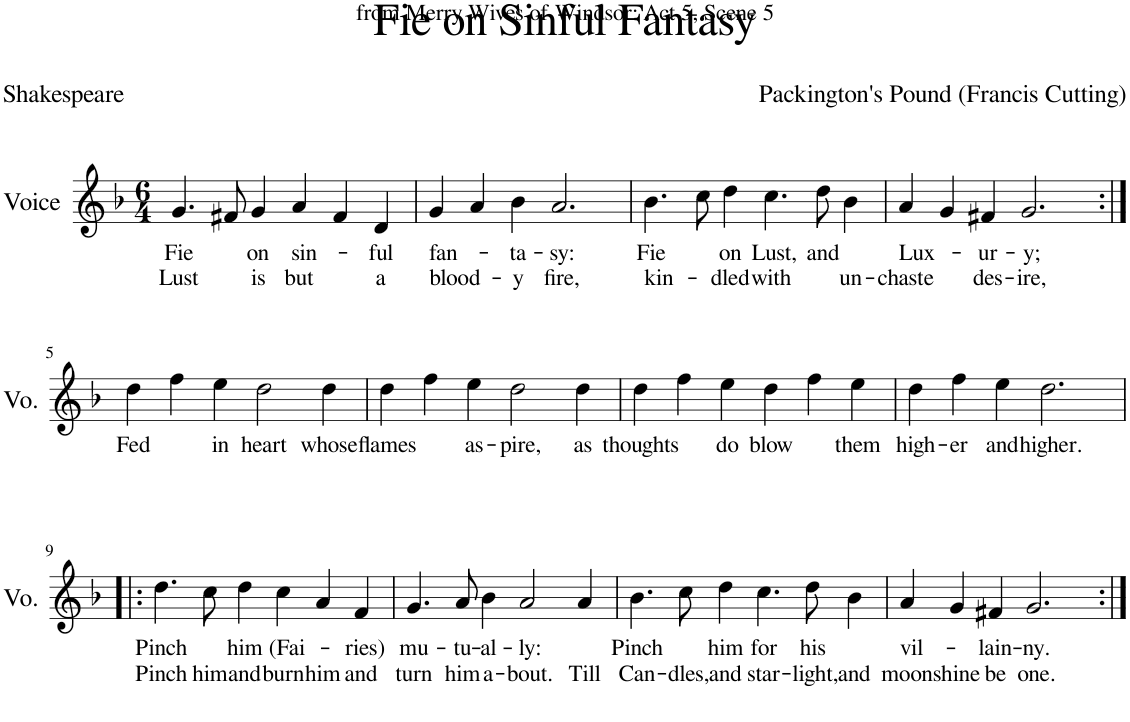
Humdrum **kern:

**kern	**text	**text
*part1	*part1	*part1
*staff1	*staff1	*staff1
*I"Voice	*	*
*I'Vo.	*	*
*clefG2	*	*
*k[b-]	*	*
*M6/4	*	*
=1	=1	=1
!	!LO:LY:b	!LO:LY:b
4.g/	Fie	Lust
8f#X/	.	.
!	!LO:LY:b	!LO:LY:b
4g/	on	is
!	!LO:LY:b	!LO:LY:b
4a/	sin-	but
4f#/	.	.
!	!LO:LY:b	!LO:LY:b
4d/	ful	a
=2	=2	=2
!	!LO:LY:b	!LO:LY:b
4g/	fan-	-blood-
4a/	.	.
!	!LO:LY:b	!LO:LY:b
4b-\	-ta-	-y
!	!LO:LY:b	!LO:LY:b
2.a/	-sy:	fire,
=3	=3	=3
!	!LO:LY:b	!LO:LY:b
4.b-\	Fie	-kin-
8cc\	.	.
!	!LO:LY:b	!LO:LY:b
4dd\	on	-dled
!	!LO:LY:b	!LO:LY:b
4.cc\	Lust,	with
!	!LO:LY:b	!
8dd\	and	.
!	!	!LO:LY:b
4b-\	.	un-
=4	=4	=4
!	!LO:LY:b	!LO:LY:b
4a/	-Lux-	-chaste
4g/	.	.
!	!LO:LY:b	!LO:LY:b
4f#X/	-ur-	des-
!	!LO:LY:b	!LO:LY:b
2.g/	-y;	-ire,
!!LO:LB:g=z
=5:|!	=5:|!	=5:|!
!	!LO:LY:b	!
4dd\	Fed	.
4ff\	.	.
!	!LO:LY:b	!
4ee\	in	.
!	!LO:LY:b	!
2dd\	heart	.
!	!LO:LY:b	!
4dd\	whose	.
=6	=6	=6
!	!LO:LY:b	!
4dd\	flames	.
4ff\	.	.
!	!LO:LY:b	!
4ee\	as-	.
!	!LO:LY:b	!
2dd\	-pire,	.
!	!LO:LY:b	!
4dd\	as	.
=7	=7	=7
!	!LO:LY:b	!
4dd\	thoughts	.
4ff\	.	.
!	!LO:LY:b	!
4ee\	do	.
!	!LO:LY:b	!
4dd\	blow	.
4ff\	.	.
!	!LO:LY:b	!
4ee\	them	.
=8	=8	=8
!	!LO:LY:b	!
4dd\	high-	.
!	!LO:LY:b	!
4ff\	-er	.
!	!LO:LY:b	!
4ee\	and	.
!	!LO:LY:b	!
2.dd\	higher.	.
!!LO:LB:g=z
=9!|:	=9!|:	=9!|:
!	!LO:LY:b	!LO:LY:b
4.dd\	Pinch	Pinch
!	!	!LO:LY:b
8cc\	.	him
!	!LO:LY:b	!LO:LY:b
4dd\	him	and
!	!LO:LY:b	!LO:LY:b
4cc\	-(Fai-	burn
!	!	!LO:LY:b
4a/	.	him
!	!LO:LY:b	!LO:LY:b
4f/	-ries)	and
=10	=10	=10
!	!LO:LY:b	!LO:LY:b
4.g/	mu-	turn
!	!LO:LY:b	!LO:LY:b
8a/	-tu-	him
!	!LO:LY:b	!LO:LY:b
4b-\	-al-	a-
!	!LO:LY:b	!LO:LY:b
2a/	-ly:	-bout.
!	!	!LO:LY:b
4a/	.	Till
=11	=11	=11
!	!LO:LY:b	!LO:LY:b
4.b-\	Pinch	Can-
!	!	!LO:LY:b
8cc\	.	-dles,
!	!LO:LY:b	!LO:LY:b
4dd\	him	and
!	!LO:LY:b	!LO:LY:b
4.cc\	for	star-
!	!LO:LY:b	!LO:LY:b
8dd\	his	-light,
!	!	!LO:LY:b
4b-\	.	and
=12	=12	=12
!	!LO:LY:b	!LO:LY:b
4a/	vil-	moon-
!	!	!LO:LY:b
4g/	.	-shine
!	!LO:LY:b	!LO:LY:b
4f#X/	-lain-	be
!	!LO:LY:b	!LO:LY:b
2.g/	-ny.	one.
=:|!	=:|!	=:|!
*-	*-	*-
